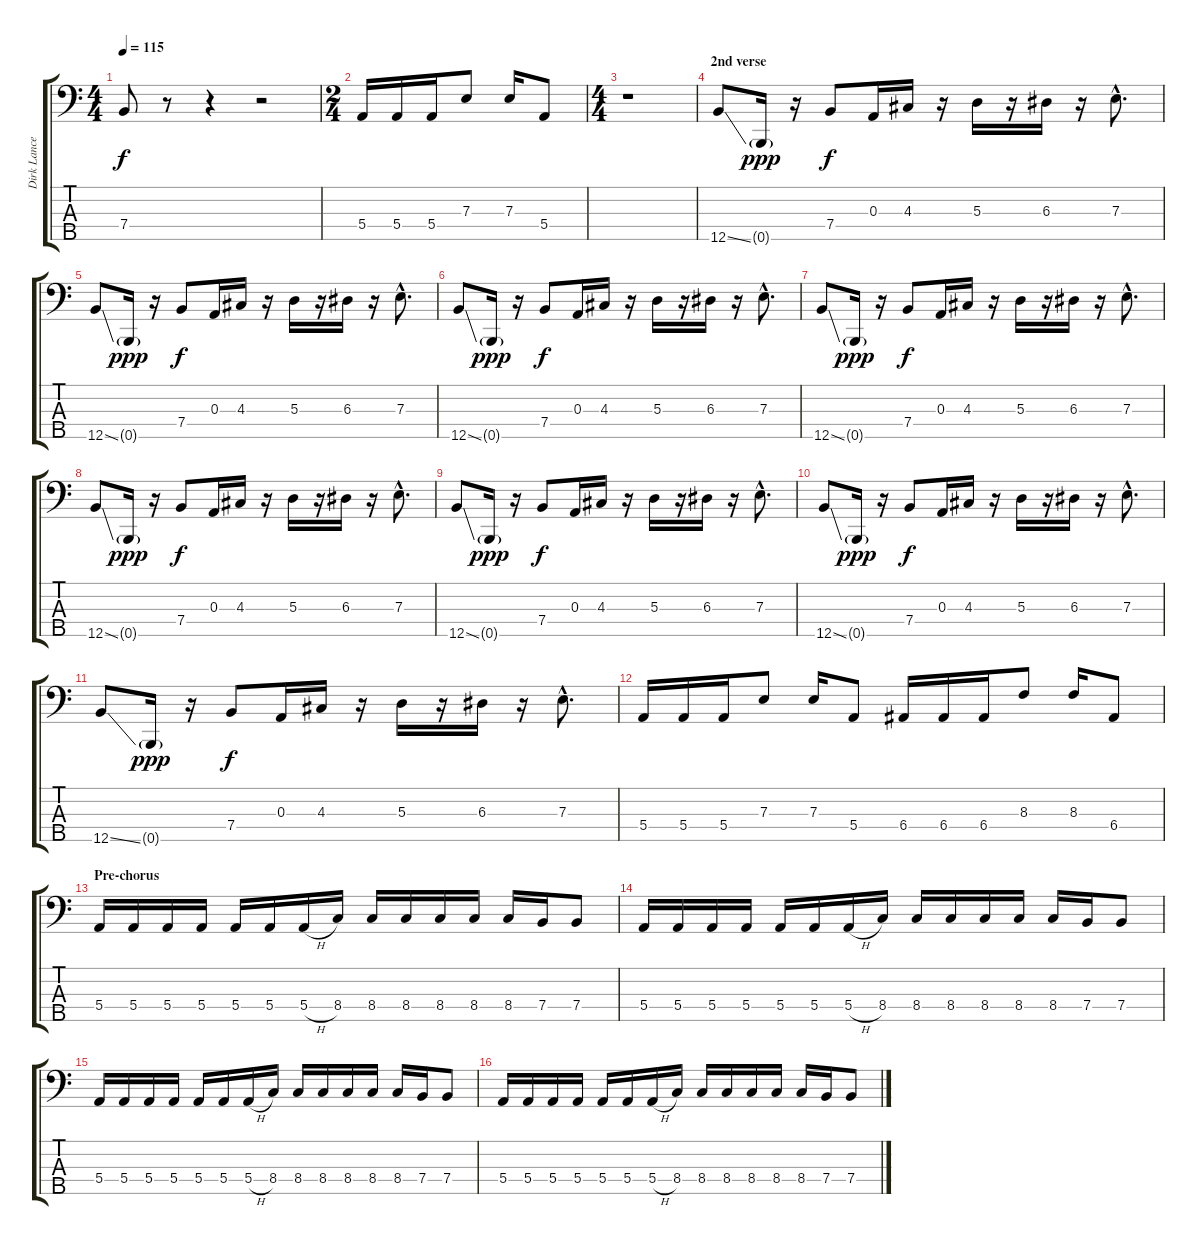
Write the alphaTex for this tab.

\track ("Dirk Lance" "Dirk Lance") {instrument electricbassfinger}
\staff {score tabs}
\tuning (G2 D2 A1 E1 B0) {hide}
\ts (4 4)
\tempo 115
\clef f4
\ks c
7.4.8{dy f} r.8 r.4 r.2 |
\ts (2 4)
5.4.16 5.4.16 5.4.16 7.3.8 7.3.16 5.4.8 |
\ts (4 4)
r.1 |
\section ("" "2nd verse")
12.5{ss}.8 0.5{g}.16{dy ppp} r.16 7.4.8{dy f} 0.3.16 4.3.16 r.16 5.3.16 r.16 6.3.16 r.16 7.3{hac}.8{d} |
12.5{ss}.8 0.5{g}.16{dy ppp} r.16 7.4.8{dy f} 0.3.16 4.3.16 r.16 5.3.16 r.16 6.3.16 r.16 7.3{hac}.8{d} |
12.5{ss}.8 0.5{g}.16{dy ppp} r.16 7.4.8{dy f} 0.3.16 4.3.16 r.16 5.3.16 r.16 6.3.16 r.16 7.3{hac}.8{d} |
12.5{ss}.8 0.5{g}.16{dy ppp} r.16 7.4.8{dy f} 0.3.16 4.3.16 r.16 5.3.16 r.16 6.3.16 r.16 7.3{hac}.8{d} |
12.5{ss}.8 0.5{g}.16{dy ppp} r.16 7.4.8{dy f} 0.3.16 4.3.16 r.16 5.3.16 r.16 6.3.16 r.16 7.3{hac}.8{d} |
12.5{ss}.8 0.5{g}.16{dy ppp} r.16 7.4.8{dy f} 0.3.16 4.3.16 r.16 5.3.16 r.16 6.3.16 r.16 7.3{hac}.8{d} |
12.5{ss}.8 0.5{g}.16{dy ppp} r.16 7.4.8{dy f} 0.3.16 4.3.16 r.16 5.3.16 r.16 6.3.16 r.16 7.3{hac}.8{d} |
12.5{ss}.8 0.5{g}.16{dy ppp} r.16 7.4.8{dy f} 0.3.16 4.3.16 r.16 5.3.16 r.16 6.3.16 r.16 7.3{hac}.8{d} |
5.4.16 5.4.16 5.4.16 7.3.8 7.3.16 5.4.8 6.4.16 6.4.16 6.4.16 8.3.8 8.3.16 6.4.8 |
\section ("" "Pre-chorus")
5.4.16 5.4.16 5.4.16 5.4.16 5.4.16 5.4.16 5.4{h}.16 8.4.16 8.4.16 8.4.16 8.4.16 8.4.16 8.4.16 7.4.16 7.4.8 |
5.4.16 5.4.16 5.4.16 5.4.16 5.4.16 5.4.16 5.4{h}.16 8.4.16 8.4.16 8.4.16 8.4.16 8.4.16 8.4.16 7.4.16 7.4.8 |
5.4.16 5.4.16 5.4.16 5.4.16 5.4.16 5.4.16 5.4{h}.16 8.4.16 8.4.16 8.4.16 8.4.16 8.4.16 8.4.16 7.4.16 7.4.8 |
5.4.16 5.4.16 5.4.16 5.4.16 5.4.16 5.4.16 5.4{h}.16 8.4.16 8.4.16 8.4.16 8.4.16 8.4.16 8.4.16 7.4.16 7.4.8
